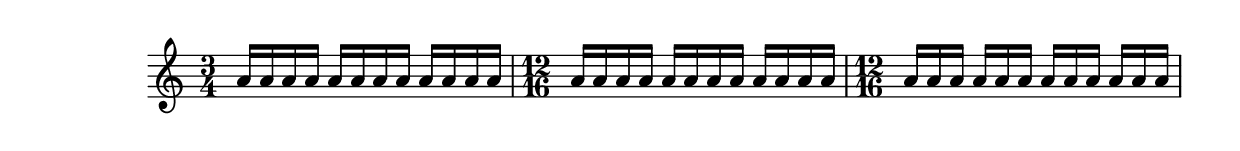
%% Do not edit this file; it is auto-generated from LSR http://lsr.dsi.unimi.it
%% This file is in the public domain.
\version "2.11.64"

\header {
  lsrtags = "rhythms"

  texidoces = "
La instrucción @code{\time} establece las propiedades
@code{timeSignatureFraction}, @code{beatLength}, @code{beatGrouping} y
@code{measureLength} en el contexto @code{Timing}, que normalmente
tiene el alias @code{Score}.  La modificación del valor de
@code{timeSignatureFraction} hace que se imprima la nueva indicación
de compás sin que cambie ninguna de las demás propiedades:

"
  doctitlees = "Cambio de compás sin afectar al barrado"

  texidoc = "
The @code{\\time} command sets the properties
@code{timeSignatureFraction}, @code{beatLength}, @code{beatGrouping}
and @code{measureLength} in the @code{Timing} context, which is
normally aliased to @code{Score}. Changing the value of
@code{timeSignatureFraction} causes the new time signature symbol to be
printed without changing any of the other properties: 

"
  doctitle = "Changing the time signature without affecting the beaming"
} % begin verbatim

\relative c'' {
  \time 3/4
  a16 a a a a a a a a a a a

  % Change time signature symbol but keep 3/4 beaming
  % due to unchanged underlying time signature
  \set Score.timeSignatureFraction = #'(12 . 16)
  a16 a a a a a a a a a a a

  \time 12/16
  % Lose 3/4 beaming now \time has been changed
  a16 a a a a a a a a a a a
}
